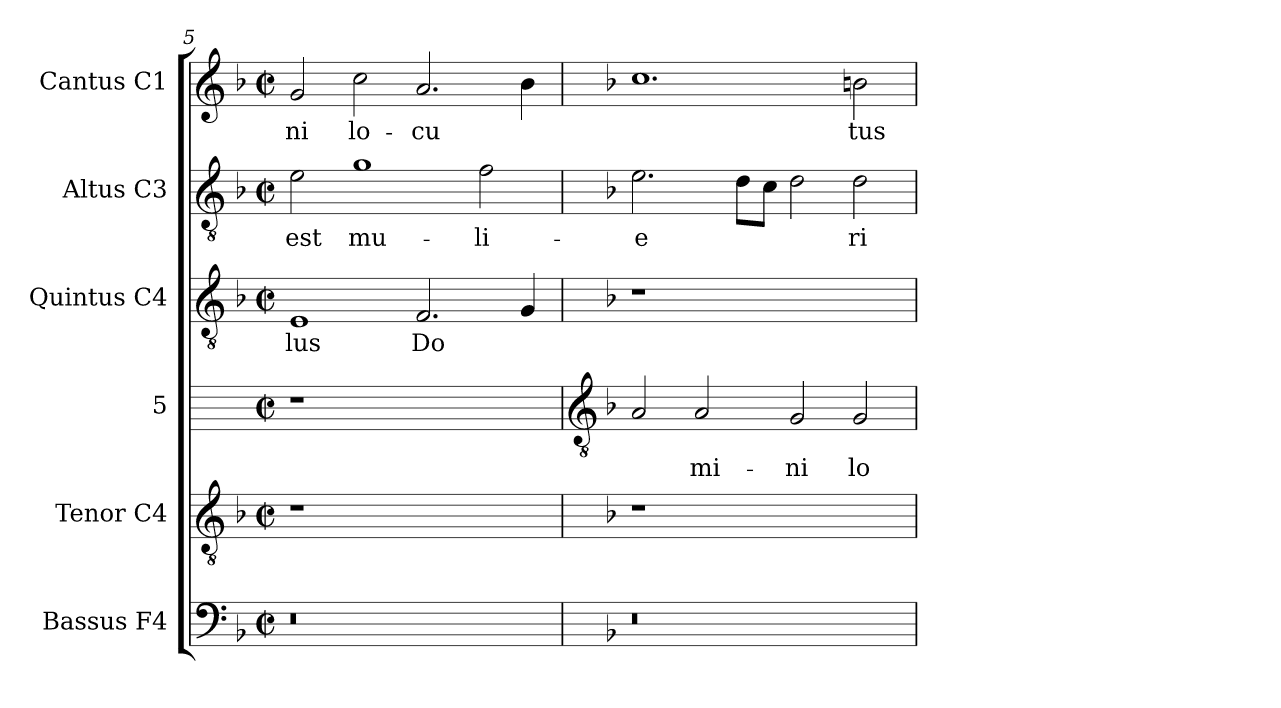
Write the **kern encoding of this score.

**kern	**kern	**kern	**text	**kern	**text	**kern	**text	**kern	**text
*part6	*part5	*part4	*part4	*part3	*part3	*part2	*part2	*part1	*part1
*staff6	*staff5	*staff4	*staff4	*staff3	*staff3	*staff2	*staff2	*staff1	*staff1
*I"Bassus  F4	*I"Tenor  C4	*I"5	*	*I"Quintus  C4	*	*I"Altus  C3	*	*I"Cantus  C1	*
*I'B	*I'T	*	*	*	*	*I'A	*	*I'C	*
*clefF4	*clefGv2	*	*	*clefGv2	*	*clefGv2	*	*clefG2	*
*k[b-]	*k[b-]	*k[]	*	*k[b-]	*	*k[b-]	*	*k[b-]	*
*F:	*F:	*C:	*	*F:	*	*F:	*	*F:	*
*M2/2	*M2/2	*M2/2	*	*M2/2	*	*M2/2	*	*M2/2	*
*met(c|)	*met(c|)	*met(c|)	*	*met(c|)	*	*met(c|)	*	*met(c|)	*
=5	=5	=5	=5	=5	=5	=5	=5	=5	=5
!	!	!	!	!	!LO:LY:b:cj	!	!LO:LY:b:cj	!	!LO:LY:b:cj
0r	1r	1r	.	1E	-lus	2e\	est	2g/	-ni
!	!	!	!	!	!	!	!LO:LY:b:cj	!	!LO:LY:b:cj
.	.	.	.	.	.	1g	mu-	2cc\	lo-
!	!	!	!	!	!LO:LY:b:cj	!	!	!	!LO:LY:b:cj
.	1ryy	1ryy	.	2.F/	Do-	.	.	2.a/	-cu-
!	!	!	!	!	!	!	!LO:LY:b:cj	!	!
.	.	.	.	.	.	2f\	-li-	.	.
!	!	!	!	!	!LO:LY:b:cj	!	!	!	!LO:LY:b:cj
.	.	.	.	4G/	--	.	.	4b-\	--
!!LO:LB:g=z
=6	=6	=6	=6	=6	=6	=6	=6	=6	=6
*	*	*clefGv2	*	*	*	*	*	*	*
*	*	*k[b-]	*	*	*	*	*	*	*
*	*	*F:	*	*	*	*	*	*	*
!	!	!	!LO:LY:b:cj	!	!	!	!LO:LY:b:cj	!	!LO:LY:b:cj
0r	1r	2A/	.	1r	.	2.e\	-e-	1.cc	--
!	!	!	!LO:LY:b:cj	!	!	!	!	!	!
.	.	2A/	mi-	.	.	.	.	.	.
!	!	!	!	!	!	!	!LO:LY:b:cj	!	!
.	.	.	.	.	.	8d\L	--	.	.
!	!	!	!	!	!	!	!LO:LY:b:cj	!	!
.	.	.	.	.	.	8c\J	--	.	.
!	!	!	!LO:LY:b:cj	!	!	!	!LO:LY:b:cj	!	!
.	1ryy	2G/	-ni	1ryy	.	2d\	--	.	.
!	!	!	!LO:LY:b:cj	!	!	!	!LO:LY:b:cj	!	!LO:LY:b:cj
.	.	2G/	lo-	.	.	2d\	-ri-	2bn\	-tus
=	=	=	=	=	=	=	=	=	=
*-	*-	*-	*-	*-	*-	*-	*-	*-	*-
